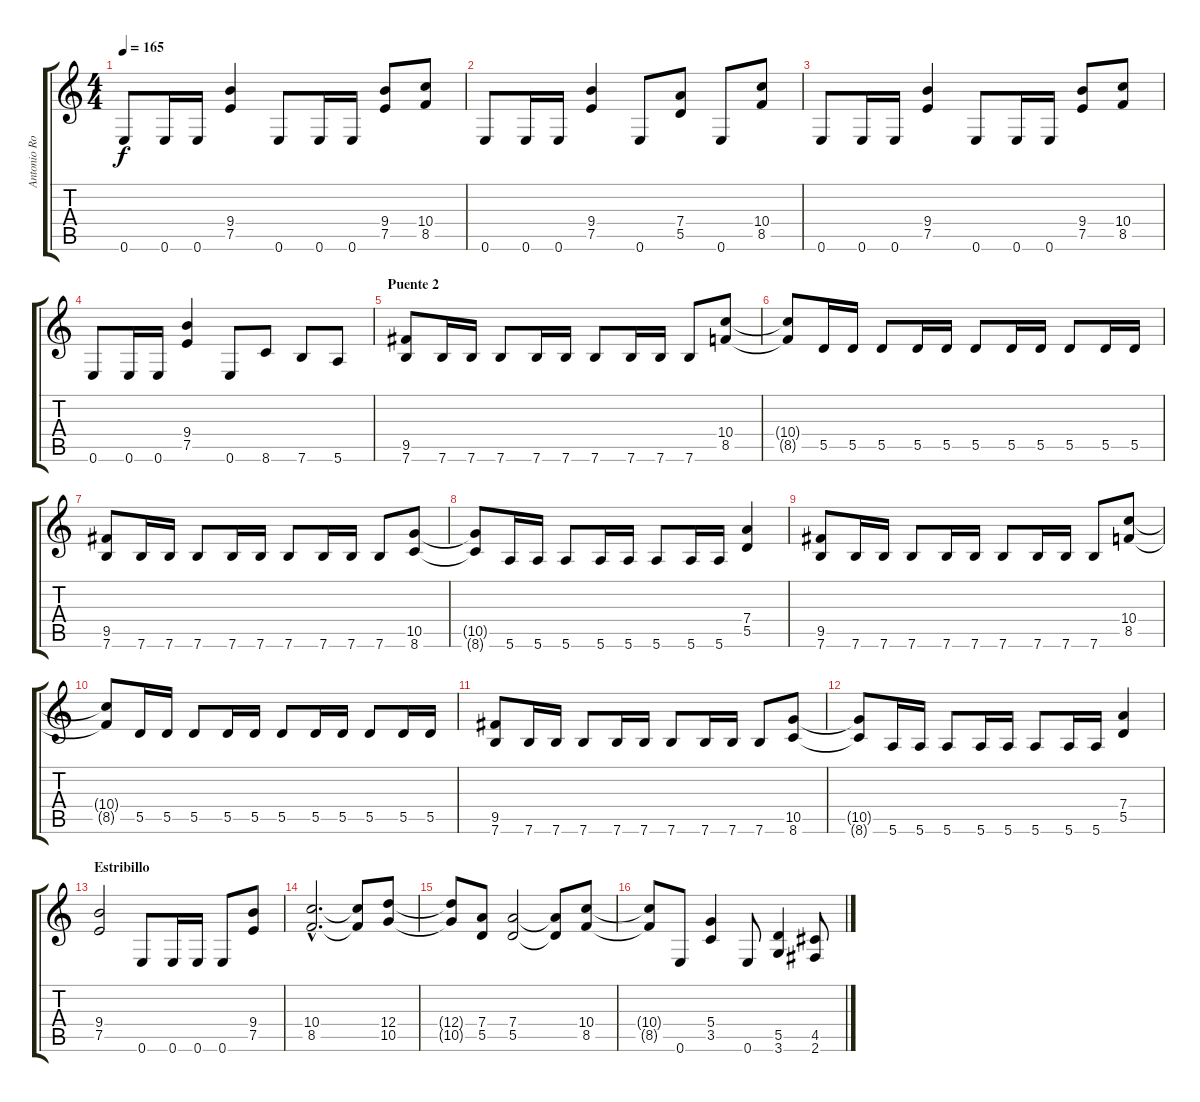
\track ("Antonio Romano (Gtr 1)" "Antonio Ro") {instrument distortionguitar}
\staff {score tabs}
\tuning (E4 B3 G3 D3 A2 E2) {hide}
\ts (4 4)
\tempo 165
\clef g2
\ks c
0.6.8{dy f} 0.6.16 0.6.16 (9.4 7.5).4 0.6.8 0.6.16 0.6.16 (9.4 7.5).8 (10.4 8.5).8 |
0.6.8 0.6.16 0.6.16 (9.4 7.5).4 0.6.8 (7.4 5.5).8 0.6.8 (10.4 8.5).8 |
0.6.8 0.6.16 0.6.16 (9.4 7.5).4 0.6.8 0.6.16 0.6.16 (9.4 7.5).8 (10.4 8.5).8 |
0.6.8 0.6.16 0.6.16 (9.4 7.5).4 0.6.8 8.6.8 7.6.8 5.6.8 |
\section ("" "Puente 2")
(9.5 7.6).8 7.6.16 7.6.16 7.6.8 7.6.16 7.6.16 7.6.8 7.6.16 7.6.16 7.6.8 (10.4 8.5).8 |
(10.4{t} 8.5{t}).8 5.5.16 5.5.16 5.5.8 5.5.16 5.5.16 5.5.8 5.5.16 5.5.16 5.5.8 5.5.16 5.5.16 |
(9.5 7.6).8 7.6.16 7.6.16 7.6.8 7.6.16 7.6.16 7.6.8 7.6.16 7.6.16 7.6.8 (10.5 8.6).8 |
(10.5{t} 8.6{t}).8 5.6.16 5.6.16 5.6.8 5.6.16 5.6.16 5.6.8 5.6.16 5.6.16 (7.4 5.5).4 |
(9.5 7.6).8 7.6.16 7.6.16 7.6.8 7.6.16 7.6.16 7.6.8 7.6.16 7.6.16 7.6.8 (10.4 8.5).8 |
(10.4{t} 8.5{t}).8 5.5.16 5.5.16 5.5.8 5.5.16 5.5.16 5.5.8 5.5.16 5.5.16 5.5.8 5.5.16 5.5.16 |
(9.5 7.6).8 7.6.16 7.6.16 7.6.8 7.6.16 7.6.16 7.6.8 7.6.16 7.6.16 7.6.8 (10.5 8.6).8 |
(10.5{t} 8.6{t}).8 5.6.16 5.6.16 5.6.8 5.6.16 5.6.16 5.6.8 5.6.16 5.6.16 (7.4 5.5).4 |
\section ("" "Estribillo")
(9.4 7.5).2 0.6.8 0.6.16 0.6.16 0.6.8 (9.4 7.5).8 |
(10.4{hac} 8.5{hac}).2{d} (10.4{t} 8.5{t}).8 (12.4 10.5).8 |
(12.4{t} 10.5{t}).8 (7.4 5.5).8 (7.4 5.5).2 (7.4{t} 5.5{t}).8 (10.4 8.5).8 |
(10.4{t} 8.5{t}).8 0.6.8 (5.4 3.5).4 0.6.8 (5.5 3.6).4 (4.5 2.6).8
